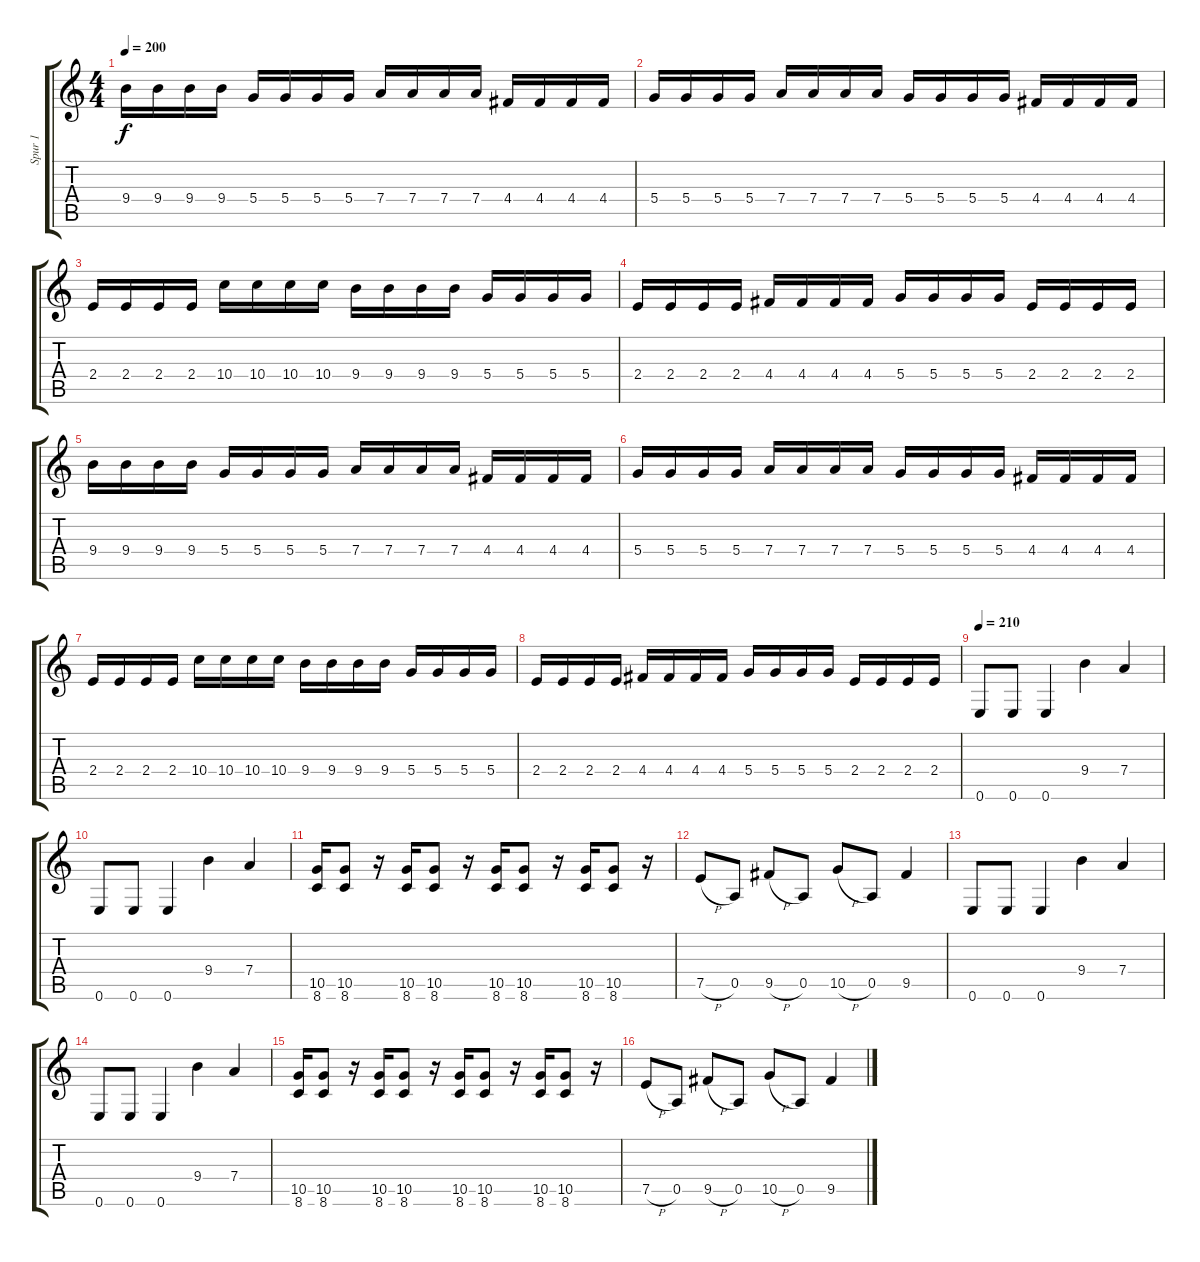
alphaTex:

\track ("Spur 1" "Spur 1") {instrument distortionguitar}
\staff {score tabs}
\tuning (E4 B3 G3 D3 A2 E2) {hide}
\ts (4 4)
\tempo 200
\clef g2
\ks c
9.4.16{dy f} 9.4.16 9.4.16 9.4.16 5.4.16 5.4.16 5.4.16 5.4.16 7.4.16 7.4.16 7.4.16 7.4.16 4.4.16 4.4.16 4.4.16 4.4.16 |
5.4.16 5.4.16 5.4.16 5.4.16 7.4.16 7.4.16 7.4.16 7.4.16 5.4.16 5.4.16 5.4.16 5.4.16 4.4.16 4.4.16 4.4.16 4.4.16 |
2.4.16 2.4.16 2.4.16 2.4.16 10.4.16 10.4.16 10.4.16 10.4.16 9.4.16 9.4.16 9.4.16 9.4.16 5.4.16 5.4.16 5.4.16 5.4.16 |
2.4.16 2.4.16 2.4.16 2.4.16 4.4.16 4.4.16 4.4.16 4.4.16 5.4.16 5.4.16 5.4.16 5.4.16 2.4.16 2.4.16 2.4.16 2.4.16 |
9.4.16 9.4.16 9.4.16 9.4.16 5.4.16 5.4.16 5.4.16 5.4.16 7.4.16 7.4.16 7.4.16 7.4.16 4.4.16 4.4.16 4.4.16 4.4.16 |
5.4.16 5.4.16 5.4.16 5.4.16 7.4.16 7.4.16 7.4.16 7.4.16 5.4.16 5.4.16 5.4.16 5.4.16 4.4.16 4.4.16 4.4.16 4.4.16 |
2.4.16 2.4.16 2.4.16 2.4.16 10.4.16 10.4.16 10.4.16 10.4.16 9.4.16 9.4.16 9.4.16 9.4.16 5.4.16 5.4.16 5.4.16 5.4.16 |
2.4.16 2.4.16 2.4.16 2.4.16 4.4.16 4.4.16 4.4.16 4.4.16 5.4.16 5.4.16 5.4.16 5.4.16 2.4.16 2.4.16 2.4.16 2.4.16 |
\tempo 210
0.6.8 0.6.8 0.6.4 9.4.4 7.4.4 |
0.6.8 0.6.8 0.6.4 9.4.4 7.4.4 |
(10.5 8.6).16 (10.5 8.6).8 r.16 (10.5 8.6).16 (10.5 8.6).8 r.16 (10.5 8.6).16 (10.5 8.6).8 r.16 (10.5 8.6).16 (10.5 8.6).8 r.16 |
7.5{h}.8 0.5.8 9.5{h}.8 0.5.8 10.5{h}.8 0.5.8 9.5.4 |
0.6.8 0.6.8 0.6.4 9.4.4 7.4.4 |
0.6.8 0.6.8 0.6.4 9.4.4 7.4.4 |
(10.5 8.6).16 (10.5 8.6).8 r.16 (10.5 8.6).16 (10.5 8.6).8 r.16 (10.5 8.6).16 (10.5 8.6).8 r.16 (10.5 8.6).16 (10.5 8.6).8 r.16 |
7.5{h}.8 0.5.8 9.5{h}.8 0.5.8 10.5{h}.8 0.5.8 9.5.4
